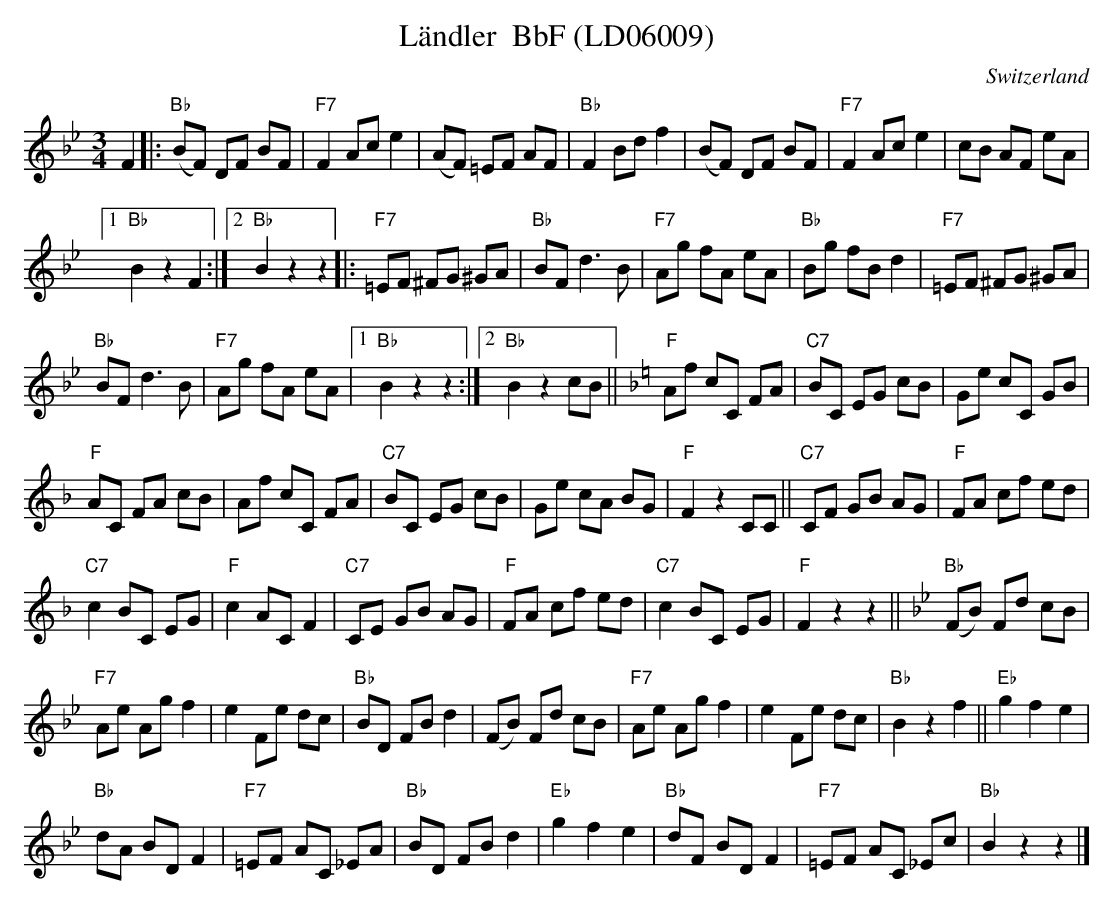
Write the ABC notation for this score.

X:1
T: Ländler  BbF (LD06009)
O:Switzerland
M:3/4
L:1/8
K:Bb major
F2 |: ("Bb"BF) DF BF | "F7"F2Ace2 | (AF) =EF AF | "Bb"F2 Bdf2 | (BF) DF BF | "F7"F2Ace2 | cB AF eA |1
"Bb"B2z2F2 :|2 "Bb"B2z2z2 |: "F7"=EF ^FG ^GA | "Bb"BF d3B | "F7"Ag fA eA | "Bb"Bg fBd2 | "F7"=EF ^FG ^GA |
"Bb"BF d3B | "F7"Ag fA eA |1 "Bb"B2z2z2 :|2 "Bb"B2z2 cB || [K:F] "F"Af   cC FA | "C7"BC EG cB | Ge cC GB |
"F"AC FA cB | Af cC FA | "C7"BC EG cB | Ge cA BG | "F"F2z2CC || "C7"CF GB AG | "F"FA cf ed |
"C7"c2BC EG | "F"c2 ACF2 | "C7"CE GB AG | "F"FA cf ed | "C7"c2BC EG | "F"F2z2z2 || [K:Bb] ("Bb"FB) Fd cB |
"F7"Ae Agf2 | e2 Fe dc | "Bb"BD FBd2 | (FB) Fd cB | "F7"Ae Agf2 | e2 Fe dc | "Bb"B2z2f2 || "Eb"g2f2e2 |
"Bb"dA BDF2 | "F7"=EF AC _EA | "Bb"BD FBd2 | "Eb"g2f2e2 | "Bb"dF BDF2 | "F7"=EF AC _Ec | "Bb"B2z2z2 |]
